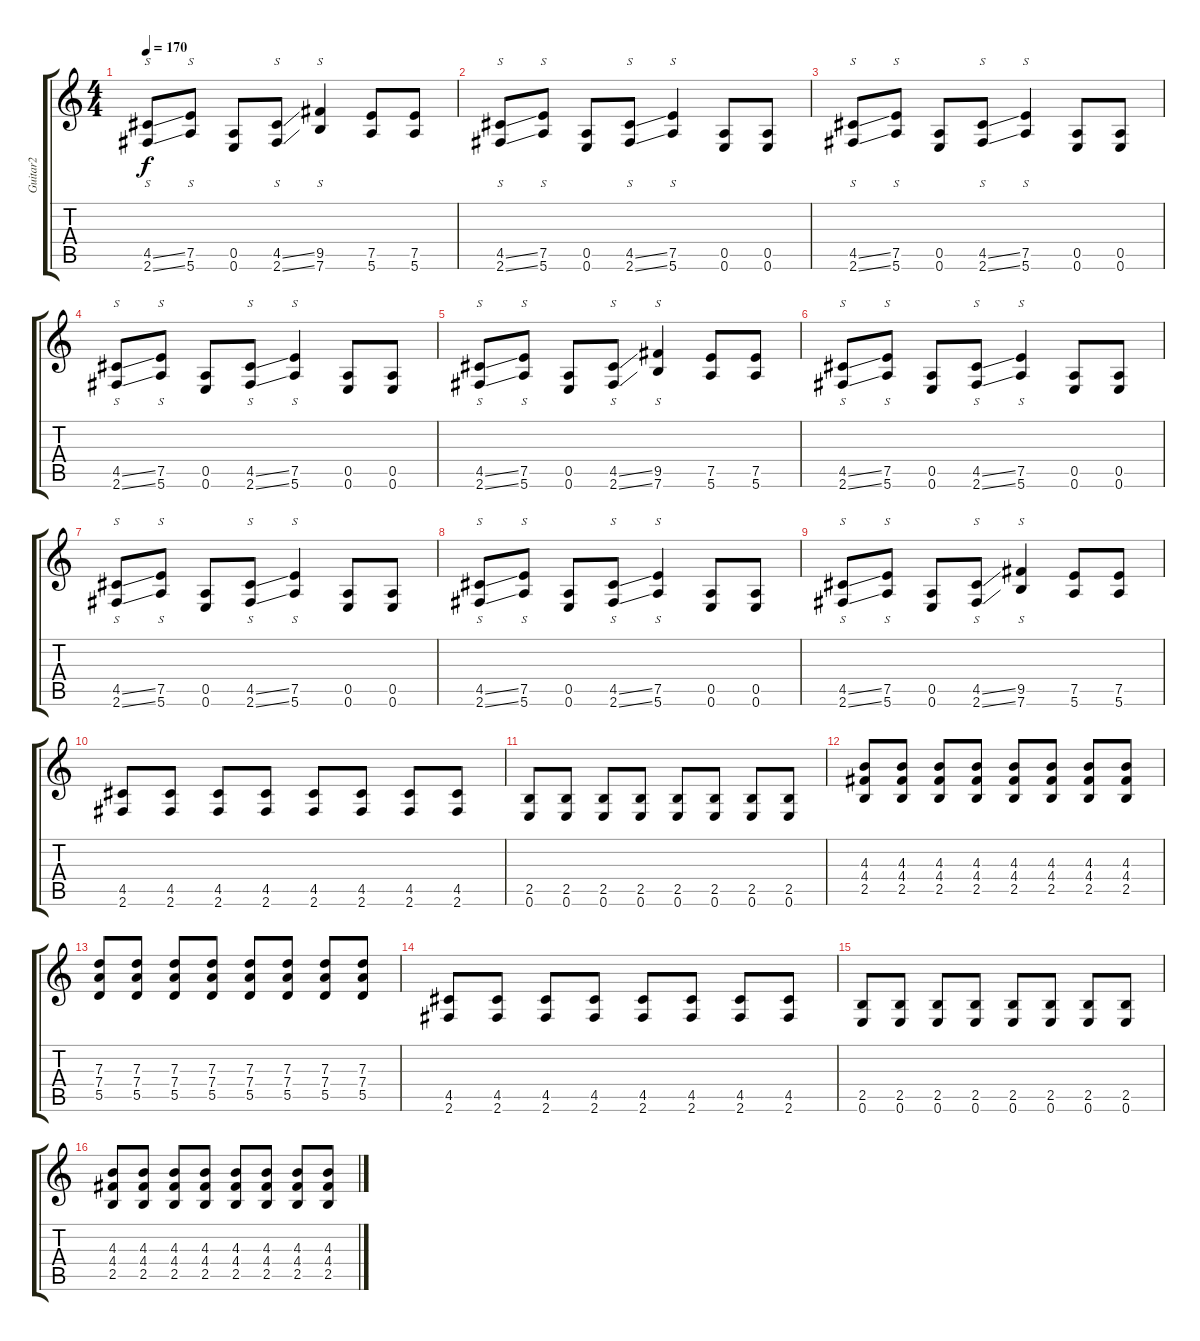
\track ("Guitar2" "Guitar2") {instrument distortionguitar}
\staff {score tabs}
\tuning (E4 B3 G3 D3 A2 E2) {hide}
\ts (4 4)
\tempo 170
\clef g2
\ks c
(4.5{ss} 2.6{ss}).8{s dy f} (7.5 5.6).8{s} (0.5 0.6).8 (4.5{ss} 2.6{ss}).8{s} (9.5 7.6).4{s} (7.5 5.6).8 (7.5 5.6).8 |
(4.5{ss} 2.6{ss}).8{s} (7.5 5.6).8{s} (0.5 0.6).8 (4.5{ss} 2.6{ss}).8{s} (7.5 5.6).4{s} (0.5 0.6).8 (0.5 0.6).8 |
(4.5{ss} 2.6{ss}).8{s} (7.5 5.6).8{s} (0.5 0.6).8 (4.5{ss} 2.6{ss}).8{s} (7.5 5.6).4{s} (0.5 0.6).8 (0.5 0.6).8 |
(4.5{ss} 2.6{ss}).8{s} (7.5 5.6).8{s} (0.5 0.6).8 (4.5{ss} 2.6{ss}).8{s} (7.5 5.6).4{s} (0.5 0.6).8 (0.5 0.6).8 |
(4.5{ss} 2.6{ss}).8{s} (7.5 5.6).8{s} (0.5 0.6).8 (4.5{ss} 2.6{ss}).8{s} (9.5 7.6).4{s} (7.5 5.6).8 (7.5 5.6).8 |
(4.5{ss} 2.6{ss}).8{s} (7.5 5.6).8{s} (0.5 0.6).8 (4.5{ss} 2.6{ss}).8{s} (7.5 5.6).4{s} (0.5 0.6).8 (0.5 0.6).8 |
(4.5{ss} 2.6{ss}).8{s} (7.5 5.6).8{s} (0.5 0.6).8 (4.5{ss} 2.6{ss}).8{s} (7.5 5.6).4{s} (0.5 0.6).8 (0.5 0.6).8 |
(4.5{ss} 2.6{ss}).8{s} (7.5 5.6).8{s} (0.5 0.6).8 (4.5{ss} 2.6{ss}).8{s} (7.5 5.6).4{s} (0.5 0.6).8 (0.5 0.6).8 |
(4.5{ss} 2.6{ss}).8{s} (7.5 5.6).8{s} (0.5 0.6).8 (4.5{ss} 2.6{ss}).8{s} (9.5 7.6).4{s} (7.5 5.6).8 (7.5 5.6).8 |
(4.5 2.6).8 (4.5 2.6).8 (4.5 2.6).8 (4.5 2.6).8 (4.5 2.6).8 (4.5 2.6).8 (4.5 2.6).8 (4.5 2.6).8 |
(2.5 0.6).8 (2.5 0.6).8 (2.5 0.6).8 (2.5 0.6).8 (2.5 0.6).8 (2.5 0.6).8 (2.5 0.6).8 (2.5 0.6).8 |
(4.3 4.4 2.5).8 (4.3 4.4 2.5).8 (4.3 4.4 2.5).8 (4.3 4.4 2.5).8 (4.3 4.4 2.5).8 (4.3 4.4 2.5).8 (4.3 4.4 2.5).8 (4.3 4.4 2.5).8 |
(7.3 7.4 5.5).8 (7.3 7.4 5.5).8 (7.3 7.4 5.5).8 (7.3 7.4 5.5).8 (7.3 7.4 5.5).8 (7.3 7.4 5.5).8 (7.3 7.4 5.5).8 (7.3 7.4 5.5).8 |
(4.5 2.6).8 (4.5 2.6).8 (4.5 2.6).8 (4.5 2.6).8 (4.5 2.6).8 (4.5 2.6).8 (4.5 2.6).8 (4.5 2.6).8 |
(2.5 0.6).8 (2.5 0.6).8 (2.5 0.6).8 (2.5 0.6).8 (2.5 0.6).8 (2.5 0.6).8 (2.5 0.6).8 (2.5 0.6).8 |
(4.3 4.4 2.5).8 (4.3 4.4 2.5).8 (4.3 4.4 2.5).8 (4.3 4.4 2.5).8 (4.3 4.4 2.5).8 (4.3 4.4 2.5).8 (4.3 4.4 2.5).8 (4.3 4.4 2.5).8
